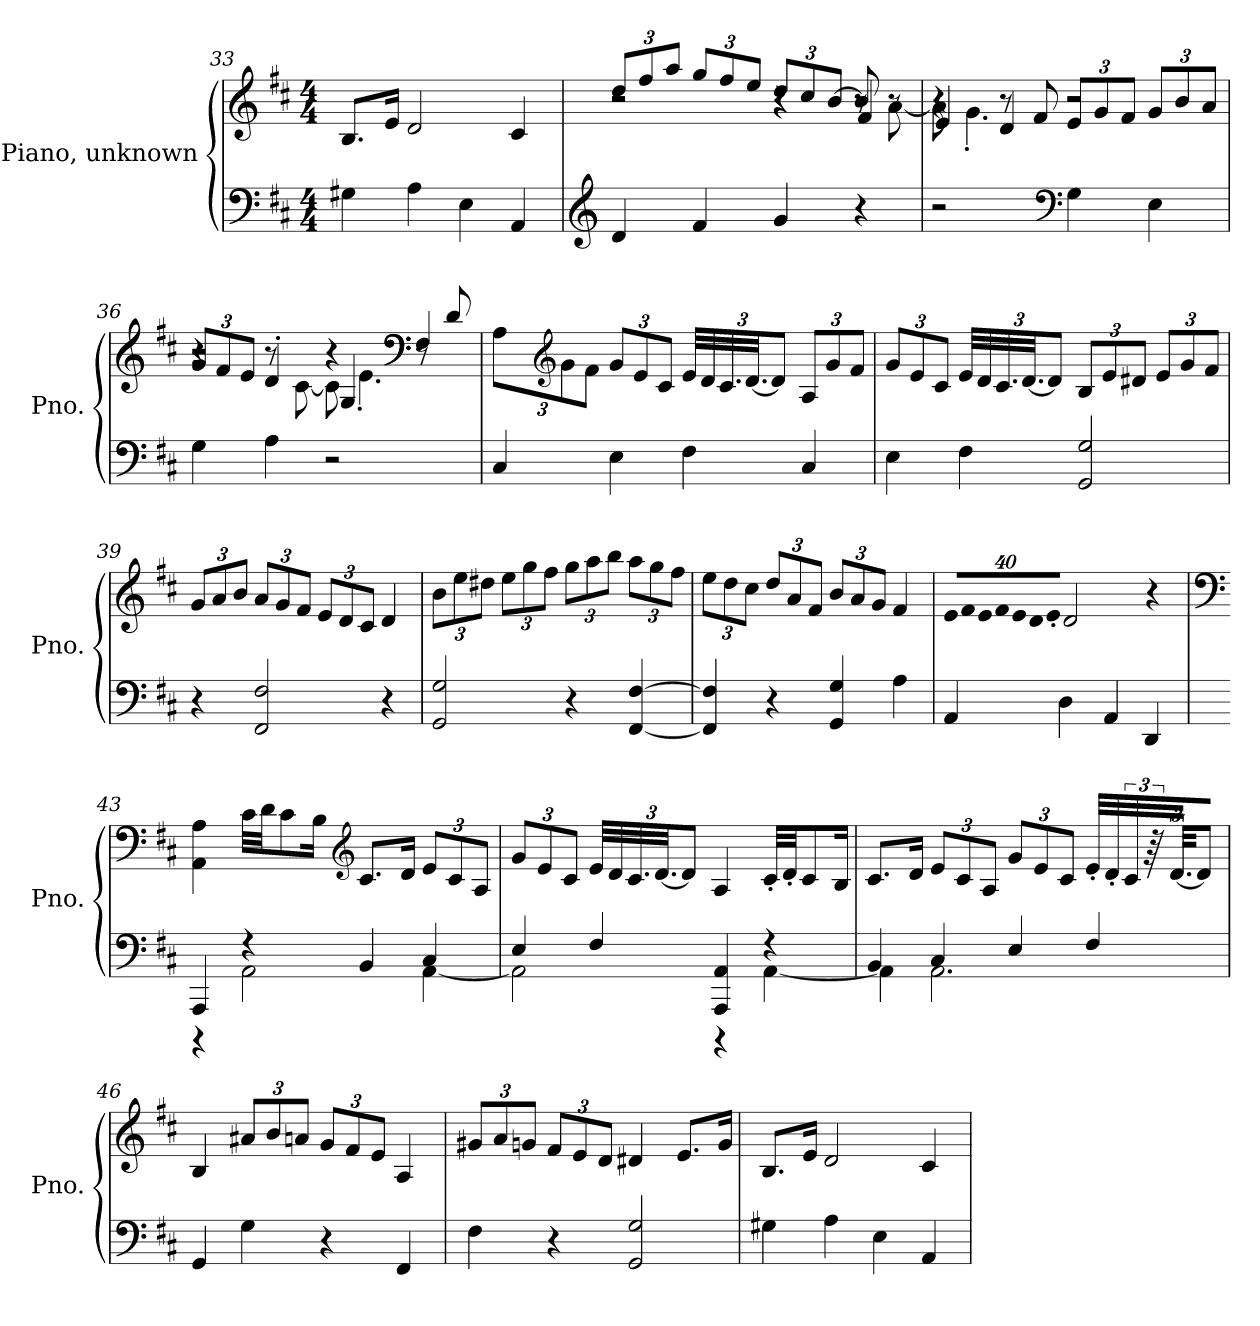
**kern	**kern
*part1	*part1
*staff2	*staff1
*I"Piano, unknown	*
*I'Pno.	*
*clefF4	*clefG2
*k[f#c#]	*k[f#c#]
*M4/4	*M4/4
=33	=33
4G#X\	8.B/L
.	16e/Jk
4A\	2d/
4E\	.
4AA/	4c#/
!!LO:LB:g=z
=34	=34
*clefG2	*
*	*Xbrackettup
*	*^
*	*	*^
4d/	12dd/L	2r	2r
.	12ff#/	.	.
.	12aa/J	.	.
4f#/	12gg/L	.	.
.	12ff#/	.	.
.	12ee/J	.	.
4g/	12dd/L	4r	4r
.	12cc#/	.	.
.	[12b/J	.	.
4r	8b/]	8r	4f#/
.	8r	[8a\	.
=35	=35	=35	=35
2r	4r	8a\]	4e/
.	.	4.g'\	.
.	8r	.	4d/
.	8f#/	.	.
*clefF4	*	*	*
4G\	12e/L	2r	2r
.	12g/	.	.
.	12f#/J	.	.
4E\	12g/L	.	.
.	12b/	.	.
.	12a/J	.	.
=36	=36	=36	=36
4G\	12g/L	4r	2r
.	12f#/	.	.
.	12e/J	.	.
4A\	4d'/	8r	.
.	.	[8c#\	.
2r	4r	8c#\]	4G/
.	.	4.e'\	.
*	*clefF4	*	*
.	8r	.	4F#/
.	8d/	.	.
*	*v	*v	*v
!!LO:PB:g=z
=37	=37
4C#/	12A\L
*	*clefG2
.	12g\
.	12f#\J
4E\	12g/L
.	12e/
.	12c#/J
4F#\	32e/LLL
.	32d/
.	48.c#/
.	[48.d/JJ
.	8d/J]
4C#/	12A/L
.	12g/
.	12f#/J
=38	=38
4E\	12g/L
.	12e/
.	12c#/J
4F#\	32e/LLL
.	32d/
.	48.c#/
.	[48.d/JJ
.	8d/J]
2GG/ 2G/	12B/L
.	12e/
.	12d#X/J
.	12e/L
.	12g/
.	12f#/J
=39	=39
4r	12g/L
.	12a/
.	12b/J
2FF#/ 2F#/	12a/L
.	12g/
.	12f#/J
.	12e/L
.	12d/
.	12c#/J
4r	4d/
!!LO:LB:g=z
=40	=40
2GG/ 2G/	12b\L
.	12ee\
.	12dd#X\J
.	12ee\L
.	12gg\
.	12ff#\J
4r	12gg\L
.	12aa\
.	12bb\J
[4FF#/ [4F#/	12aa\L
.	12gg\
.	12ff#\J
=41	=41
4FF#/] 4F#/]	12ee\L
.	12dd\
.	12cc#\J
4r	12dd/L
.	12a/
.	12f#/J
4GG/ 4G/	12b/L
.	12a/
.	12g/J
4A\	4f#/
=42	=42
!	!LO:N:vis=32
4AA/	640%23e/LLL
!	!LO:N:vis=32
.	640%23f#/
!	!LO:N:vis=32
.	640%23e/
!	!LO:N:vis=32
.	640%23f#/
!	!LO:N:vis=32
.	640%23e/
!	!LO:N:vis=32
.	640%23d/
!	!LO:N:vis=32
.	640%23e'/JJJ
4D\	.
.	2d/
4AA/	.
4DD/	.
.	4r
640ryy	.
!!LO:LB:g=z
=43	=43
*	*clefF4
*^	*
4AAA/	4r	4AA\ 4A\
4r	2AA\	32c#\LLL
.	.	32d\JJ
.	.	8c#\
.	.	16B\Jk
*	*	*clefG2
4BB/	.	8.c#/L
.	.	16d/Jk
4C#/	[4AA\	12e/L
.	.	12c#/
.	.	12A/J
=44	=44	=44
4E/	2AA\]	12g/L
.	.	12e/
.	.	12c#/J
4F#/	.	32e/LLL
.	.	32d/
.	.	48.c#/
.	.	[48.d/JJ
.	.	8d/J]
4AAA/ 4AA/	4r	4A/
4r	[4AA\	32c#'/LLL
.	.	32d'/JJ
.	.	8c#/
.	.	16B/Jk
=45	=45	=45
4BB/	4AA\]	8.c#/L
.	.	16d/Jk
4C#/	2.AA\	12e/L
.	.	12c#/
.	.	12A/J
4E/	.	12g/L
.	.	12e/
.	.	12c#/J
4F#/	.	32e'/LLL
.	.	32d'/
*	*	*brackettup
.	.	48c#/JJJ
.	.	96r
.	.	[48.d/KKL
.	.	8d/J]
*v	*v	*
!!LO:LB:g=z
=46	=46
4GG/	4B/
*	*Xbrackettup
4G\	12a#X/L
.	12b/
.	12an/J
4r	12g/L
.	12f#/
.	12e/J
4FF#/	4A/
=47	=47
4F#\	12g#X/L
.	12a/
.	12gn/J
4r	12f#/L
.	12e/
.	12d/J
2GG/ 2G/	4d#X/
.	8.e/L
.	16g/Jk
=48	=48
4G#X\	8.B/L
.	16e/Jk
4A\	2d/
4E\	.
4AA/	4c#/
=	=
*-	*-
